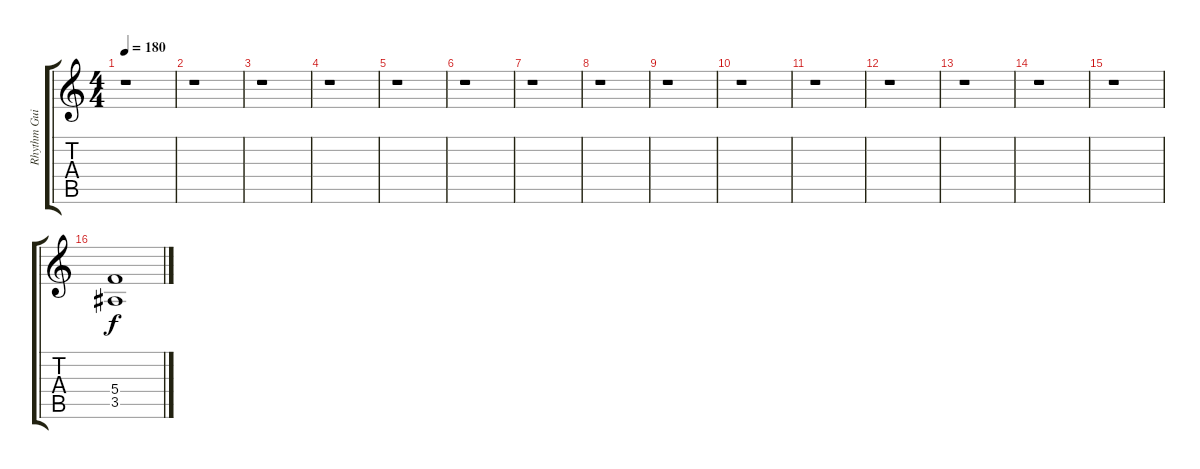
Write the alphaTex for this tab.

\track ("Rhythm Guitar" "Rhythm Gui") {instrument distortionguitar}
\staff {score tabs}
\tuning (D4 A3 F3 C3 G2 D2) {hide}
\ts (4 4)
\tempo 180
\clef g2
\ks c
r.1{dy f} |
r.1 |
r.1 |
r.1 |
r.1 |
r.1 |
r.1 |
r.1 |
r.1 |
r.1 |
r.1 |
r.1 |
r.1 |
r.1 |
r.1 |
(5.4 3.5).1
